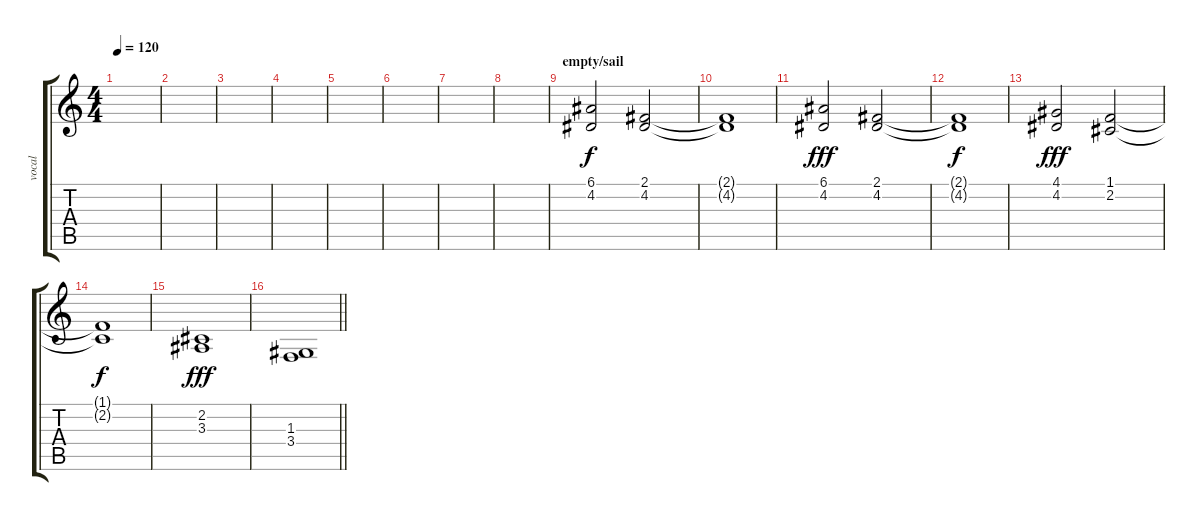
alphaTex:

\track ("vocal" "vocal") {instrument voiceoohs}
\staff {score tabs}
\tuning (E4 B3 G3 D3 A2 E2) {hide}
\ts (4 4)
\tempo 120
\clef g2
\ks c
|
|
|
|
|
|
|
|
\section ("" "empty/sail")
(6.1 4.2).2 (2.1 4.2).2 |
(2.1{t} 4.2{t}).1{dy f} |
(6.1 4.2).2{dy fff} (2.1 4.2).2 |
(2.1{t} 4.2{t}).1{dy f} |
(4.1 4.2).2{dy fff} (1.1 2.2).2 |
(1.1{t} 2.2{t}).1{dy f} |
(2.2 3.3).1{dy fff} |
\barLineRight lightlight
(1.3 3.4).1
